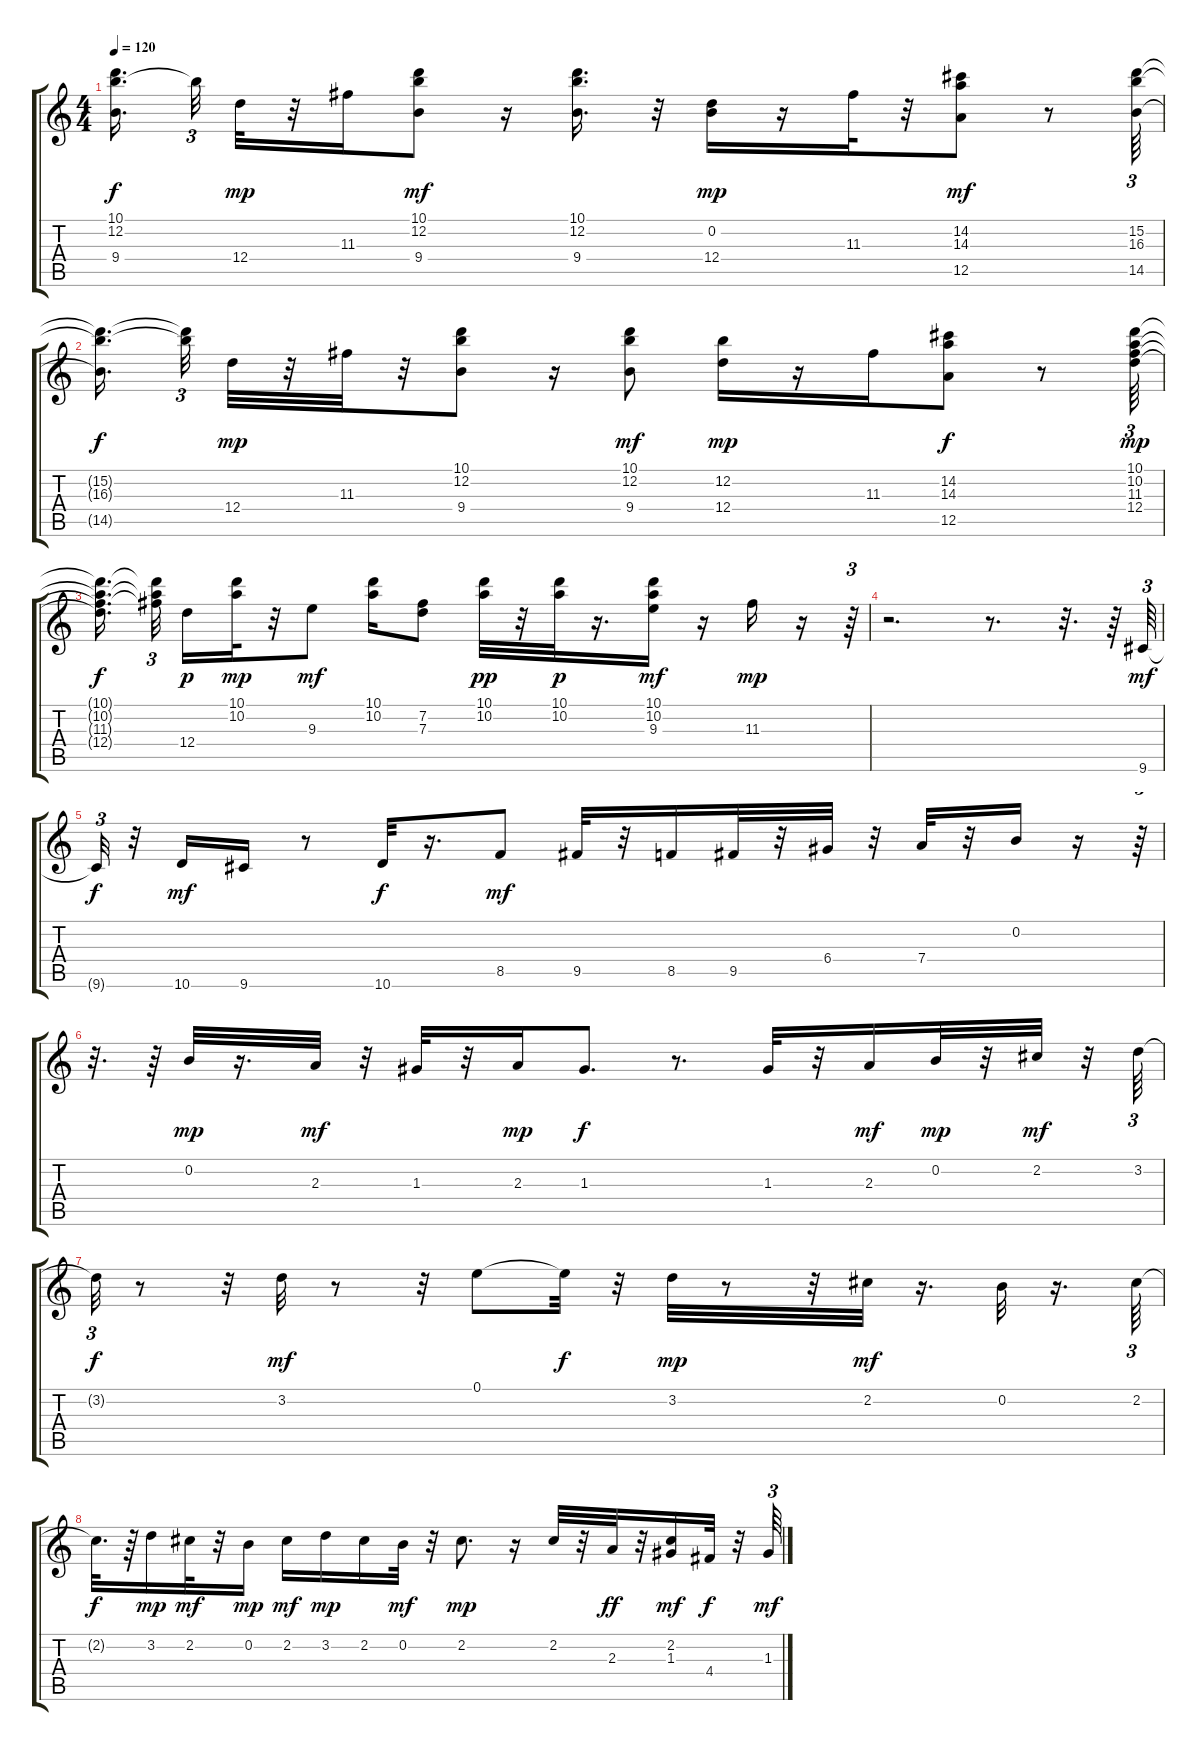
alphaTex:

\track "" {instrument acousticguitarsteel}
\staff {score tabs}
\tuning (E4 B3 G3 D3 A2 E2) {hide}
\ts (4 4)
\tempo 120
\clef g2
\ks c
(10.1{t} 12.2{t} 9.4{t}).16{d dy f beam splitsecondary} 12.2{t}.32{tu (3 2)} 12.4.32{dy mp} r.32 11.3.16 (10.1 12.2 9.4).8{dy mf} r.16 (10.1 12.2 9.4).16{d} r.32 (0.2 12.4).16{dy mp} r.16 11.3.32 r.32 (14.2 14.3 12.5).8{dy mf} r.8 (15.2 16.3 14.5).64{tu (3 2)} |
(15.2{t} 16.3{t} 14.5{t}).16{d dy f beam splitsecondary} (15.2{t} 16.3{t}).32{tu (3 2)} 12.4.32{dy mp} r.32 11.3.32 r.32 (10.1 12.2 9.4).8 r.16 (10.1 12.2 9.4).8{dy mf} (12.2 12.4).16{dy mp} r.16 11.3.16 (14.2 14.3 12.5).8{dy f} r.8 (10.1 10.2 11.3 12.4).64{tu (3 2) dy mp} |
(10.1{t} 10.2{t} 11.3{t} 12.4{t}).16{d dy f beam splitsecondary} (10.1{t} 10.2{t} 11.3{t}).32{tu (3 2) beam splitsecondary} 12.4.16{dy p} (10.1 10.2).32{dy mp} r.32 9.3.8{dy mf} (10.1 10.2).16 (7.2 7.3).8 (10.1 10.2).32{dy pp} r.32 (10.1 10.2).32{dy p} r.16{d} (10.1 10.2 9.3).16{dy mf} r.16 11.3.16{dy mp} r.16 r.64{tu (3 2)} |
r.2{d} r.8{d} r.32{d} r.64 9.6.64{tu (3 2) dy mf} |
9.6{t}.32{tu (3 2) dy f} r.32 10.6.16{dy mf} 9.6.16 r.8 10.6.32{dy f} r.16{d} 8.5.8{dy mf} 9.5.32 r.32 8.5.16 9.5.32 r.32 6.4.32 r.32 7.4.32 r.32 0.2.16 r.16 r.64{tu (3 2)} |
r.32{d} r.64 0.2.32{dy mp} r.16{d} 2.3.32{dy mf} r.32 1.3.32 r.32 2.3.16{dy mp} 1.3.8{d dy f} r.8{d} 1.3.32 r.32 2.3.16{dy mf} 0.2.32{dy mp} r.32 2.2.32{dy mf} r.32 3.2.64{tu (3 2)} |
3.2{t}.32{tu (3 2) dy f} r.8 r.32 3.2.32{dy mf} r.8 r.32 0.1.8 0.1{t}.32{dy f} r.32 3.2.32{dy mp} r.8 r.32 2.2.32{dy mf} r.16{d} 0.2.32 r.16{d} 2.2.64{tu (3 2)} |
2.2{t}.32{d dy f} r.64 3.2.16{dy mp} 2.2.32{dy mf} r.32 0.2.16{dy mp} 2.2.16{dy mf} 3.2.16{dy mp} 2.2.16 0.2.32{dy mf} r.32 2.2.8{d dy mp} r.16 2.2.32 r.32 2.3.32{dy ff} r.32 (2.2 1.3).16{dy mf} 4.4.32{dy f} r.32 1.3.64{tu (3 2) dy mf}
